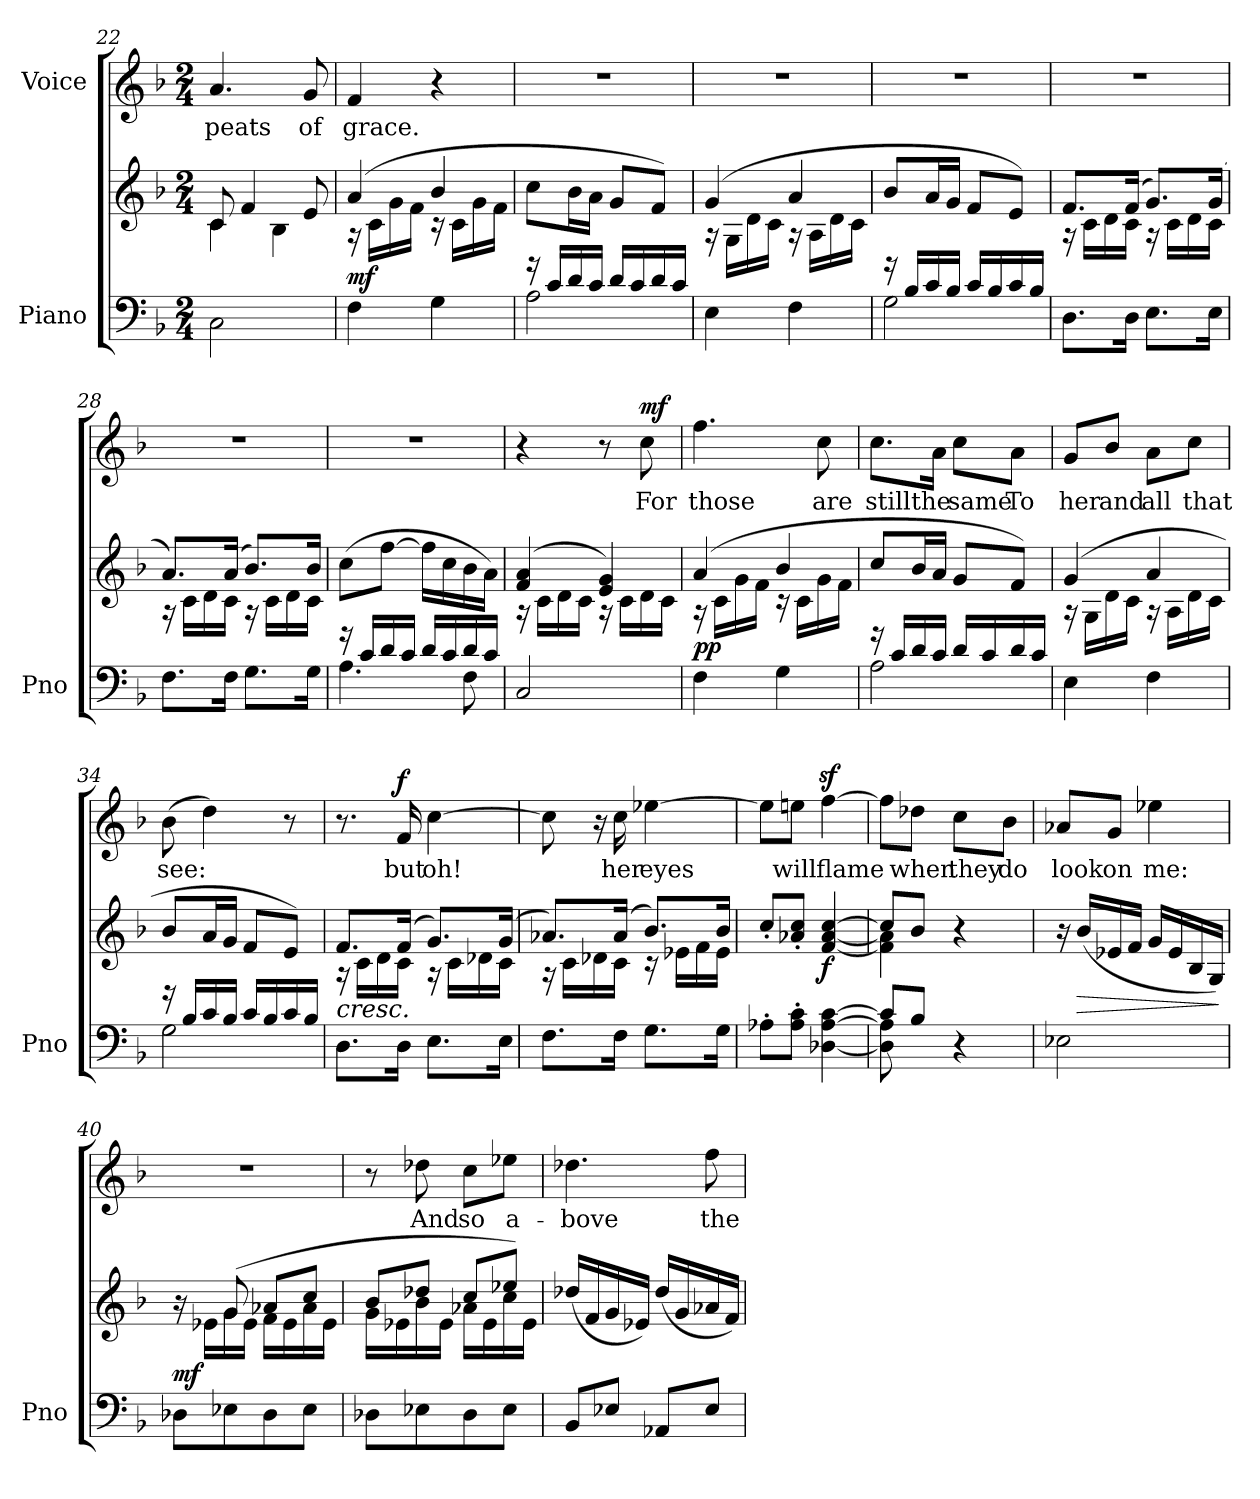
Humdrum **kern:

**kern	**kern	**dynam	**kern	**text	**dynam
*part2	*part2	*part2	*part1	*part1	*part1
*staff3	*staff2	*staff2/3	*staff1	*staff1	*staff1
*I"Piano	*	*	*I"Voice	*	*
*I'Pno	*	*	*	*	*
*clefF4	*clefG2	*	*clefG2	*	*
*k[b-]	*k[b-]	*	*k[b-]	*	*
*M2/4	*M2/4	*	*M2/4	*	*
=22	=22	=22	=22	=22	=22
*	*^	*	*	*	*
2C\	8c/	4c\	.	4.a/	-peats	.
.	4f/	.	.	.	.	.
.	.	4B-\	.	.	.	.
.	8e/	.	.	8g/	of	.
=23	=23	=23	=23	=23	=23	=23
!	!	!	!LO:DY:b	!	!	!
4F\	(4a/	16r	mf	4f/	grace.	.
.	.	16c\LL	.	.	.	.
.	.	16g\	.	.	.	.
.	.	16f\JJ	.	.	.	.
4G\	4b-/	16r	.	4r	.	.
.	.	16c\LL	.	.	.	.
.	.	16g\	.	.	.	.
.	.	16f\JJ	.	.	.	.
*	*v	*v	*	*	*	*
=24	=24	=24	=24	=24	=24
*^	*	*	*	*	*
16r	2A\	8cc\L	.	2r	.	.
16c/LL	.	.	.	.	.	.
16d/	.	16b-\L	.	.	.	.
16c/JJ	.	16a\JJ	.	.	.	.
16d/LL	.	8g/L	.	.	.	.
16c/	.	.	.	.	.	.
16d/	.	8f/J)	.	.	.	.
16c/JJ	.	.	.	.	.	.
*v	*v	*	*	*	*	*
=25	=25	=25	=25	=25	=25
*	*^	*	*	*	*
4E\	(4g/	16r	.	2r	.	.
.	.	16G\LL	.	.	.	.
.	.	16d\	.	.	.	.
.	.	16c\JJ	.	.	.	.
4F\	4a/	16r	.	.	.	.
.	.	16A\LL	.	.	.	.
.	.	16d\	.	.	.	.
.	.	16c\JJ	.	.	.	.
*	*v	*v	*	*	*	*
=26	=26	=26	=26	=26	=26
*^	*	*	*	*	*
16r	2G\	8b-/L	.	2r	.	.
16B-/LL	.	.	.	.	.	.
16c/	.	16a/L	.	.	.	.
16B-/JJ	.	16g/JJ	.	.	.	.
16c/LL	.	8f/L	.	.	.	.
16B-/	.	.	.	.	.	.
16c/	.	8e/J)	.	.	.	.
16B-/JJ	.	.	.	.	.	.
*v	*v	*	*	*	*	*
=27	=27	=27	=27	=27	=27
*	*^	*	*	*	*
8.D\L	8.f/L	16r	.	2r	.	.
.	.	16c\LL	.	.	.	.
.	.	16d\	.	.	.	.
16D\Jk	(16f/Jk	16c\JJ	.	.	.	.
8.E\L	8.g/L)	16r	.	.	.	.
.	.	16c\LL	.	.	.	.
.	.	16d\	.	.	.	.
16E\Jk	(16g/Jk	16c\JJ	.	.	.	.
=28	=28	=28	=28	=28	=28	=28
8.F\L	8.a/L)	16r	.	2r	.	.
.	.	16c\LL	.	.	.	.
.	.	16d\	.	.	.	.
16F\Jk	(16a/Jk	16c\JJ	.	.	.	.
8.G\L	8.b-/L)	16r	.	.	.	.
.	.	16c\LL	.	.	.	.
.	.	16d\	.	.	.	.
16G\Jk	16b-/Jk	16c\JJ	.	.	.	.
*	*v	*v	*	*	*	*
=29	=29	=29	=29	=29	=29
*^	*	*	*	*	*
16r	4.A\	(8cc\L	.	2r	.	.
16c/LL	.	.	.	.	.	.
16d/	.	[>8ff\J	.	.	.	.
16c/JJ	.	.	.	.	.	.
16d/LL	.	16ff\LL]	.	.	.	.
16c/	.	16cc\	.	.	.	.
16d/	8F\	16b-\	.	.	.	.
16c/JJ	.	16a\JJ)	.	.	.	.
*v	*v	*	*	*	*	*
=30	=30	=30	=30	=30	=30
*	*^	*	*	*	*
2C/	(4f/ 4a/	16r	.	4r	.	.
.	.	16c\LL	.	.	.	.
.	.	16d\	.	.	.	.
.	.	16c\JJ	.	.	.	.
.	4e/ 4g/)	16r	.	8r	.	.
.	.	16c\LL	.	.	.	.
!	!	!	!	!	!	!LO:DY:a
.	.	16d\	.	8cc\	For	mf
.	.	16c\JJ	.	.	.	.
=31	=31	=31	=31	=31	=31	=31
!	!	!	!LO:DY:b	!	!	!
4F\	(4a/	16r	pp	4.ff\	those	.
.	.	16c\LL	.	.	.	.
.	.	16g\	.	.	.	.
.	.	16f\JJ	.	.	.	.
4G\	4b-/	16r	.	.	.	.
.	.	16c\LL	.	.	.	.
.	.	16g\	.	8cc\	are	.
.	.	16f\JJ	.	.	.	.
*	*v	*v	*	*	*	*
=32	=32	=32	=32	=32	=32
*^	*	*	*	*	*
16r	2A\	8cc/L	.	8.cc\L	still	.
16c/LL	.	.	.	.	.	.
16d/	.	16b-/L	.	.	.	.
16c/JJ	.	16a/JJ	.	16a\Jk	the	.
16d/LL	.	8g/L	.	8cc\L	same	.
16c/	.	.	.	.	.	.
16d/	.	8f/J)	.	8a\J	To	.
16c/JJ	.	.	.	.	.	.
*v	*v	*	*	*	*	*
=33	=33	=33	=33	=33	=33
*	*^	*	*	*	*
4E\	(4g/	16r	.	8g/L	her	.
.	.	16G\LL	.	.	.	.
.	.	16d\	.	8b-/J	and	.
.	.	16c\JJ	.	.	.	.
4F\	4a/	16r	.	8a\L	all	.
.	.	16A\LL	.	.	.	.
.	.	16d\	.	8cc\J	that	.
.	.	16c\JJ	.	.	.	.
*	*v	*v	*	*	*	*
=34	=34	=34	=34	=34	=34
*^	*	*	*	*	*
16r	2G\	8b-/L	.	(8b-\	see:	.
16B-/LL	.	.	.	.	.	.
16c/	.	16a/L	.	4dd\)	.	.
16B-/JJ	.	16g/JJ	.	.	.	.
16c/LL	.	8f/L	.	.	.	.
16B-/	.	.	.	.	.	.
16c/	.	8e/J)	.	8r	.	.
16B-/JJ	.	.	.	.	.	.
*v	*v	*	*	*	*	*
=35	=35	=35	=35	=35	=35
*	*^	*	*	*	*
!	!LO:TX:b:i:t=cresc.	!	!	!	!	!
8.D\L	8.f/L	16r	.	8.r	.	.
.	.	16c\LL	.	.	.	.
.	.	16d\	.	.	.	.
!	!	!	!	!	!	!LO:DY:a
16D\Jk	(16f/Jk	16c\JJ	.	16f/	but	f
8.E\L	8.g/L)	16r	.	[4cc\	oh!	.
.	.	16c\LL	.	.	.	.
.	.	16d-X\	.	.	.	.
16E\Jk	(16g/Jk	16c\JJ	.	.	.	.
=36	=36	=36	=36	=36	=36	=36
8.F\L	8.a-X/L)	16r	.	8cc\]	.	.
.	.	16c\LL	.	.	.	.
.	.	16d-X\	.	16r	.	.
16F\Jk	(16a-/Jk	16c\JJ	.	16cc\	her	.
8.G\L	8.b-/L)	16r	.	[4ee-X\	eyes	.
.	.	16e-X\LL	.	.	.	.
.	.	16f\	.	.	.	.
16G\Jk	16b-/Jk	16e-\JJ	.	.	.	.
*	*v	*v	*	*	*	*
=37	=37	=37	=37	=37	=37
8A-X'\L	8cc'/L	.	8ee-\L]	.	.
8A-\' 8c\'J	8a-X/' 8cc/'J	.	8een\J	will	.
!	!	!LO:DY:b	!	!	!
[4D-X\ [4A-\ [>4c\	[<4f/ [<4a-/ [4cc/	f	[4ffz>\	flame	.
=38	=38	=38	=38	=38	=38
*^	*^	*	*	*	*
8c/L]	8D-\] 8A-\]	8cc/L]	4f\] 4a-\]	.	8ff\L]	.	.
8B-/J	4.ryy	8b-/J	.	.	8dd-X\J	when	.
4r	.	4r	4ryy	.	8cc\L	they	.
.	.	.	.	.	8b-\J	do	.
*v	*v	*	*	*	*	*	*
*	*v	*v	*	*	*	*
=39	=39	=39	=39	=39	=39
2E-X\	16r	.	8a-X/L	look	.
!	!	!LO:HP:b	!	!	!
.	(16b-/LL	>	.	.	.
.	16e-X/	.	8g/J	on	.
.	16f/JJ	.	.	.	.
.	16g/LL	.	4ee-X\	me:	.
.	16e-/	.	.	.	.
.	16B-/	.	.	.	.
.	16G/JJ)	.	.	.	.
.	.	]	.	.	.
=40	=40	=40	=40	=40	=40
*	*^	*	*	*	*
!	!	!	!LO:DY:b	!	!	!
8D-X\L	8ryy	16r	mf	2r	.	.
.	.	16e-X\LL	.	.	.	.
8E-X\	(8g/	16g\	.	.	.	.
.	.	16e-\JJ	.	.	.	.
8D-\	8a-X/L	16f\LL	.	.	.	.
.	.	16e-\	.	.	.	.
8E-\J	8cc/J	16a-\	.	.	.	.
.	.	16e-\JJ	.	.	.	.
=41	=41	=41	=41	=41	=41	=41
8D-X\L	8b-/L	16g\LL	.	8r	.	.
.	.	16e-X\	.	.	.	.
8E-X\	8dd-X/J	16b-\	.	8dd-X\	And	.
.	.	16e-\JJ	.	.	.	.
8D-\	8cc/L	16a-X\LL	.	8cc\L	so	.
.	.	16e-\	.	.	.	.
8E-\J	8ee-X/J)	16cc\	.	8ee-X\J	a-	.
.	.	16e-\JJ	.	.	.	.
=42	=42	=42	=42	=42	=42	=42
!	!LO:TX:b:i:t=cresc.	!	!	!	!	!
*	*v	*v	*	*	*	*
8BB-/L	(16dd-X/LL	.	4.dd-X\	bove	.
.	16f/	.	.	.	.
8E-X/J	16g/	.	.	.	.
.	16e-X/JJ)	.	.	.	.
8AA-X/L	(16dd-/LL	.	.	.	.
.	16g/	.	.	.	.
8E-/J	16a-j/	.	8ff\	the	.
.	16f/JJ)	.	.	.	.
=	=	=	=	=	=
*-	*-	*-	*-	*-	*-
